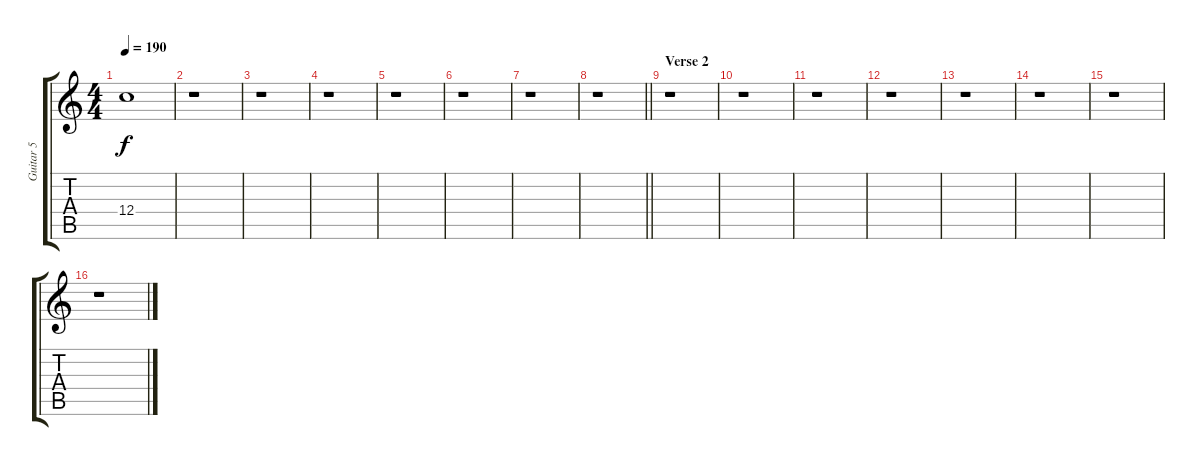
\track ("Guitar 5" "Guitar 5") {instrument distortionguitar}
\staff {score tabs}
\tuning (D4 A3 F3 C3 G2 C2) {hide}
\ts (4 4)
\tempo 190
\clef g2
\ks c
12.4{t}.1{dy f} |
r.1 |
r.1 |
r.1 |
r.1 |
r.1 |
r.1 |
\barLineRight lightlight
r.1 |
\section ("" "Verse 2")
r.1 |
r.1 |
r.1 |
r.1 |
r.1 |
r.1 |
r.1 |
r.1
